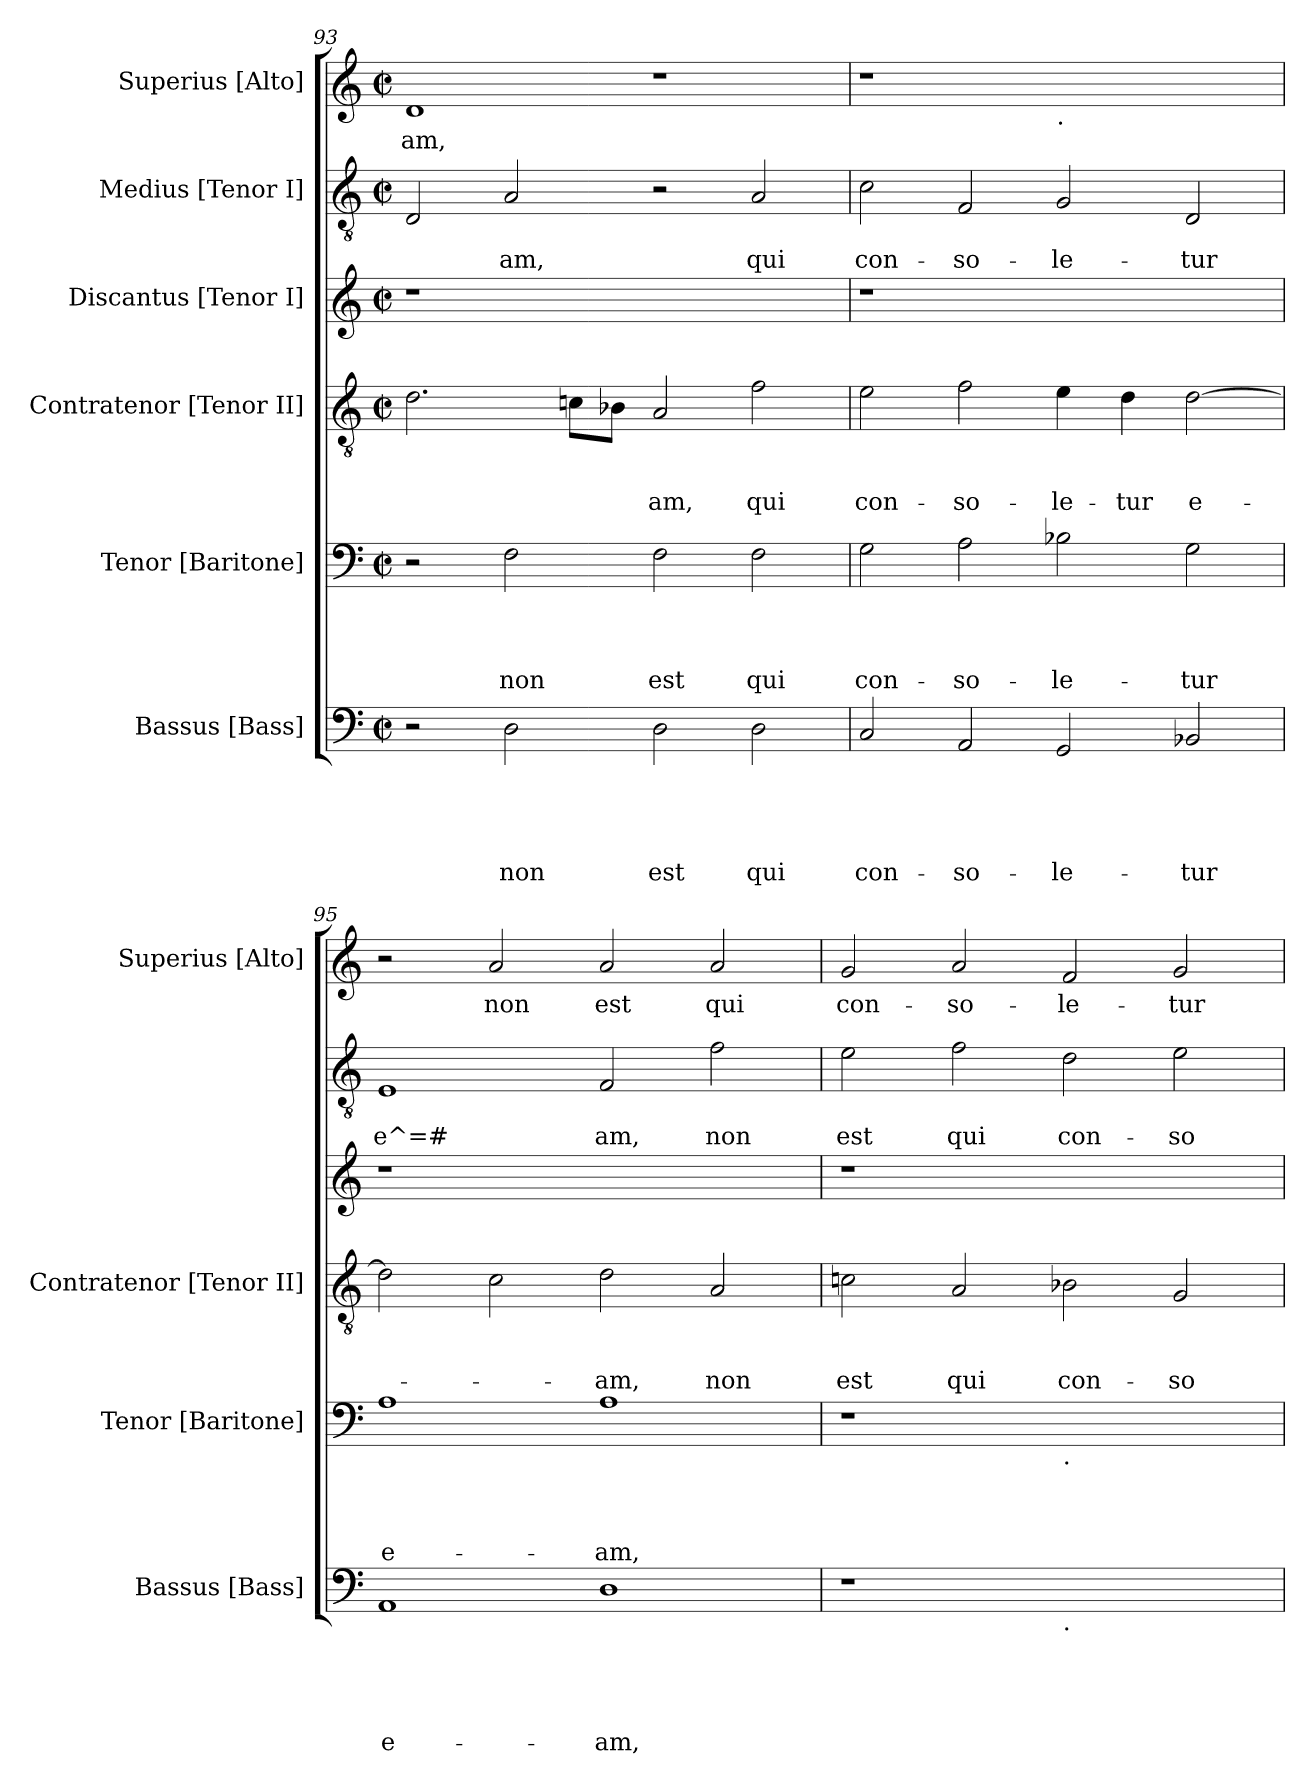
**kern	**text	**text	**text	**text	**text	**kern	**text	**text	**text	**text	**kern	**text	**text	**text	**kern	**kern	**text	**text	**kern	**text
*part6	*part6	*part6	*part6	*part6	*part6	*part5	*part5	*part5	*part5	*part5	*part4	*part4	*part4	*part4	*part3	*part2	*part2	*part2	*part1	*part1
*staff6	*staff6	*staff6	*staff6	*staff6	*staff6	*staff5	*staff5	*staff5	*staff5	*staff5	*staff4	*staff4	*staff4	*staff4	*staff3	*staff2	*staff2	*staff2	*staff1	*staff1
*I"Bassus [Bass]	*	*	*	*	*	*I"Tenor [Baritone]	*	*	*	*	*I"Contratenor [Tenor II]	*	*	*	*I"Discantus [Tenor I]	*I"Medius [Tenor I]	*	*	*I"Superius [Alto]	*
*I'Bassus [Bass]	*	*	*	*	*	*I'Tenor [Baritone]	*	*	*	*	*I'Contratenor [Tenor II]	*	*	*	*	*	*	*	*I'Superius [Alto]	*
*clefF4	*	*	*	*	*	*clefF4	*	*	*	*	*clefGv2	*	*	*	*clefG2	*clefGv2	*	*	*clefG2	*
*k[]	*	*	*	*	*	*k[]	*	*	*	*	*k[]	*	*	*	*k[]	*k[]	*	*	*k[]	*
*C:	*	*	*	*	*	*C:	*	*	*	*	*C:	*	*	*	*C:	*C:	*	*	*C:	*
*M2/2	*	*	*	*	*	*M2/2	*	*	*	*	*M2/2	*	*	*	*M2/2	*M2/2	*	*	*M2/2	*
*met(c|)	*	*	*	*	*	*met(c|)	*	*	*	*	*met(c|)	*	*	*	*met(c|)	*met(c|)	*	*	*met(c|)	*
=93	=93	=93	=93	=93	=93	=93	=93	=93	=93	=93	=93	=93	=93	=93	=93	=93	=93	=93	=93	=93
!	!	!	!	!	!	!	!	!	!	!	!	!	!	!	!	!	!	!	!	!LO:LY:b
2r	.	.	.	.	.	2r	.	.	.	.	2.d\	.	.	.	1r	2D/	.	.	1d	-am,
!	!	!	!	!	!LO:LY:b	!	!	!	!	!LO:LY:b	!	!	!	!	!	!	!	!LO:LY:b	!	!
2D\	.	.	.	.	non	2F\	.	.	.	non	.	.	.	.	.	2A/	.	-am,	.	.
.	.	.	.	.	.	.	.	.	.	.	8cn\L	.	.	.	.	.	.	.	.	.
.	.	.	.	.	.	.	.	.	.	.	8B-X\J	.	.	.	.	.	.	.	.	.
!	!	!	!	!	!LO:LY:b	!	!	!	!	!LO:LY:b	!	!	!	!LO:LY:b	!	!	!	!	!	!
2D\	.	.	.	.	est	2F\	.	.	.	est	2A/	.	.	-am,	1ryy	2r	.	.	1r	.
!	!	!	!	!	!LO:LY:b	!	!	!	!	!LO:LY:b	!	!	!	!LO:LY:b	!	!	!	!LO:LY:b	!	!
2D\	.	.	.	.	qui	2F\	.	.	.	qui	2f\	.	.	qui	.	2A/	.	qui	.	.
!!LO:PB:g=z
=94	=94	=94	=94	=94	=94	=94	=94	=94	=94	=94	=94	=94	=94	=94	=94	=94	=94	=94	=94	=94
!	!	!	!	!	!LO:LY:b	!	!	!	!	!LO:LY:b	!	!	!	!LO:LY:b	!	!	!	!LO:LY:b	!	!
2C/	.	.	.	.	con-	2G\	.	.	.	con-	2e\	.	.	con-	1r	2c\	.	con-	1r	.
!	!	!	!	!	!LO:LY:b	!	!	!	!	!LO:LY:b	!	!	!	!LO:LY:b	!	!	!	!LO:LY:b	!	!
2AA/	.	.	.	.	-so-	2A\	.	.	.	-so-	2f\	.	.	-so-	.	2F/	.	-so-	.	.
!	!	!	!	!	!	!	!	!	!	!	!	!	!	!	!	!	!	!	!LO:TX:b:t=.	!
!	!	!	!	!	!LO:LY:b	!	!	!	!	!LO:LY:b	!	!	!	!LO:LY:b	!	!	!	!LO:LY:b	!	!
2GG/	.	.	.	.	-le-	2B-X\	.	.	.	-le-	4e\	.	.	-le-	1ryy	2G/	.	-le-	1ryy	.
!	!	!	!	!	!	!	!	!	!	!	!	!	!	!LO:LY:b	!	!	!	!	!	!
.	.	.	.	.	.	.	.	.	.	.	4d\	.	.	-tur	.	.	.	.	.	.
!	!	!	!	!	!LO:LY:b	!	!	!	!	!LO:LY:b	!	!	!	!LO:LY:b	!	!	!	!LO:LY:b	!	!
2BB-X/	.	.	.	.	-tur	2G\	.	.	.	-tur	[>2d\	.	.	e-	.	2D/	.	-tur	.	.
=95	=95	=95	=95	=95	=95	=95	=95	=95	=95	=95	=95	=95	=95	=95	=95	=95	=95	=95	=95	=95
!	!	!	!	!	!LO:LY:b	!	!	!	!	!LO:LY:b	!	!	!	!	!	!	!	!LO:LY:b	!	!
1AA	.	.	.	.	e-	1A	.	.	.	e-	2d\]	.	.	.	1r	1E	.	e^=#	2r	.
!	!	!	!	!	!	!	!	!	!	!	!	!	!	!	!	!	!	!	!	!LO:LY:b
.	.	.	.	.	.	.	.	.	.	.	2c\	.	.	.	.	.	.	.	2a/	non
!	!	!	!	!	!LO:LY:b	!	!	!	!	!LO:LY:b	!	!	!	!LO:LY:b	!	!	!	!LO:LY:b	!	!LO:LY:b
1D	.	.	.	.	-am,	1A	.	.	.	-am,	2d\	.	.	-am,	1ryy	2F/	.	am,	2a/	est
!	!	!	!	!	!	!	!	!	!	!	!	!	!	!LO:LY:b	!	!	!	!LO:LY:b	!	!LO:LY:b
.	.	.	.	.	.	.	.	.	.	.	2A/	.	.	non	.	2f\	.	non	2a/	qui
=96	=96	=96	=96	=96	=96	=96	=96	=96	=96	=96	=96	=96	=96	=96	=96	=96	=96	=96	=96	=96
!	!	!	!	!	!	!	!	!	!	!	!	!	!	!LO:LY:b	!	!	!	!LO:LY:b	!	!LO:LY:b
1r	.	.	.	.	.	1r	.	.	.	.	2cni\	.	.	est	1r	2e\	.	est	2g/	con-
!	!	!	!	!	!	!	!	!	!	!	!	!	!	!LO:LY:b	!	!	!	!LO:LY:b	!	!LO:LY:b
.	.	.	.	.	.	.	.	.	.	.	2A/	.	.	qui	.	2f\	.	qui	2a/	-so-
!	!	!	!	!	!	!LO:TX:b:t=.	!	!	!	!	!	!	!	!	!	!	!	!	!	!
!LO:TX:b:t=.	!	!	!	!	!	!	!	!	!	!	!	!	!	!	!	!	!	!	!	!
!	!	!	!	!	!	!	!	!	!	!	!	!	!	!LO:LY:b	!	!	!	!LO:LY:b	!	!LO:LY:b
1ryy	.	.	.	.	.	1ryy	.	.	.	.	2B-X\	.	.	con-	1ryy	2d\	.	con-	2f/	-le-
!	!	!	!	!	!	!	!	!	!	!	!	!	!	!LO:LY:b	!	!	!	!LO:LY:b	!	!LO:LY:b
.	.	.	.	.	.	.	.	.	.	.	2G/	.	.	-so-	.	2e\	.	-so-	2g/	-tur
=	=	=	=	=	=	=	=	=	=	=	=	=	=	=	=	=	=	=	=	=
*-	*-	*-	*-	*-	*-	*-	*-	*-	*-	*-	*-	*-	*-	*-	*-	*-	*-	*-	*-	*-
